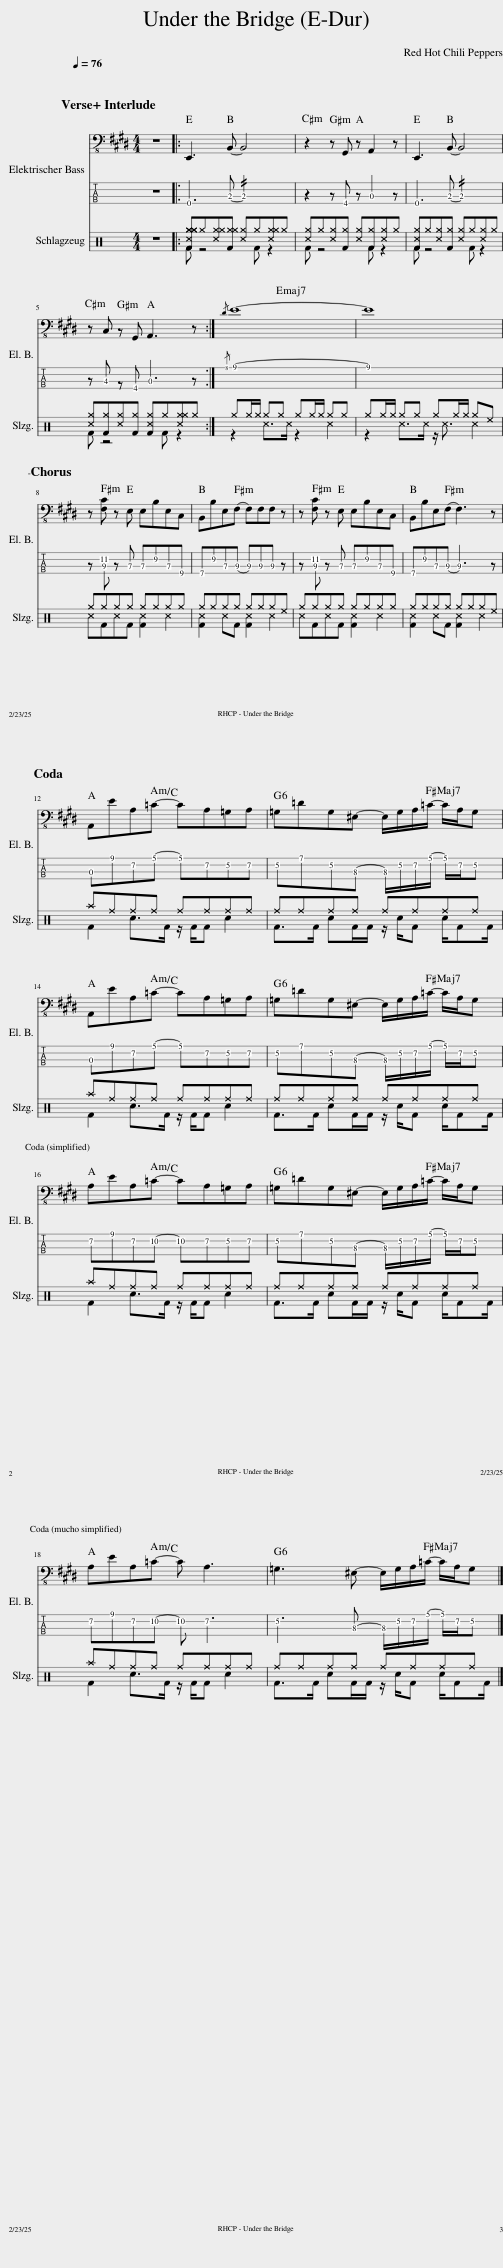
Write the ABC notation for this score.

X:1
%%score { 1 | 2 } ( 3 4 )
L:1/8
M:4/4
I:linebreak $
K:E
V:1 bass-8
V:2 tab stafflines=4 strings="E1,A1,D2,G2 "
V:3 perc
K:none
V:4 perc
K:none
V:1
 z8 |:[Q:1/4=76] E,,3 B,,- B,,4 | z2 z G,, z A,,2 z | E,,3 B,,- B,,4 |$ z C, z G,, A,,3 z :| %5
{/D} E8- | E8 |$ z [F,C] z E, E,B,E,C, | B,,B,E,(F, F,)F,F, z | z [F,C] z E, E,B,E,C, | %10
 B,,B,E,(F, F,3) z |$ A,,EA,=C- CA,=G,A, | =G,=DG,^E,- E,/G,/A,/=C/- C/A,/G, |$ A,,EA,=C- CA,=G,A, | =G,=DG,^E,- E,/G,/A,/=C/- C/A,/G, |$ %15
 A,EA,=C- CA,=G,A, | =G,=DG,^E,- E,/G,/A,/=C/- C/A,/G, |$ A,EA,=C- C A,3 | =G,3 ^E,- E,/G,/A,/=C/- C/A,/G, |] %19
V:2
 x8 |: !4!E,,,3 !3!B,,,- !3!B,,,4 | x2 x !4!G,,, x !3!A,,,2 x | !4!E,,,3 !3!B,,,- !3!B,,,4 |$ x !3!C,, x !4!G,,, !3!A,,,3 x :| %5
{/!1!D,} !1!E,8- | !1!E,8 |$ x [!3!F,,!2!C,] x !3!E,, !3!E,,!2!B,,!3!E,,!4!C,, | !4!B,,,!2!B,,!3!E,,(!3!F,, !3!F,,)!3!F,,!3!F,, x | x [!3!F,,!2!C,] x !3!E,, !3!E,,!2!B,,!3!E,,!4!C,, | %10
 !4!B,,,!2!B,,!3!E,,(!3!F,, !3!F,,3) x |$ !3!A,,,!1!E,!2!A,,!1!=C,- !1!C,!2!A,,!2!=G,,!2!A,, | !2!=G,,!1!=D,!2!G,,!3!^E,,- !3!E,,/!2!G,,/!2!A,,/!1!=C,/- !1!C,/!2!A,,/!2!G,, |$ !3!A,,,!1!E,!2!A,,!1!=C,- !1!C,!2!A,,!2!=G,,!2!A,, | !2!=G,,!1!=D,!2!G,,!3!^E,,- !3!E,,/!2!G,,/!2!A,,/!1!=C,/- !1!C,/!2!A,,/!2!G,, |$ %15
 !2!A,,!1!E,!2!A,,!2!=C,- !2!C,!2!A,,!2!=G,,!2!A,, | !2!=G,,!1!=D,!2!G,,!3!^E,,- !3!E,,/!2!G,,/!2!A,,/!1!=C,/- !1!C,/!2!A,,/!2!G,, |$ !2!A,,!1!E,!2!A,,!2!=C,- !2!C, !2!A,,3 | !2!=G,,3 !3!^E,,- !3!E,,/!2!G,,/!2!A,,/!1!=C,/- !1!C,/!2!A,,/!2!G,, |] %19
V:3
[K:C] z8 |: [F^c^g^g^g^g]^g[^c^g^g][F^g^g] [^c^g]^g[^c^g^g]^g | [^c^g]^g[^c^g][F^g] [^c^g][F^g][^c^g]^g | [F^c^g]^g[^c^g][F^g] [^c^g]^g[^c^g]^g |$ [^c^g][F^g][^c^g][F^g] [F^c^g]^g[^c^g^g]^g :| %5
 ^g^g/^g/ ^g^g ^g^g/^g/ ^g^g | ^g^g/^g/ ^g^g ^g^g/^g/ ^g^e |$ ^g^g^g^g ^g^g^g^g | ^g^g^g^g ^g^g^g^e | ^g^g^g^g ^g^g^g^g | %10
 ^g^g^g^g ^g^g^g^e |$ ^a^f^f^f ^f^f^f^f | ^f^f^f^f ^f^f^f^f |$ ^a^f^f^f ^f^f^f^f | ^f^f^f^f ^f^f^f^f |$ %15
 ^a^f^f^f ^f^f^f^f | ^f^f^f^f ^f^f^f^f |$ ^a^f^f^f ^f^f^f^f | ^f^f^f^f ^f^f^f^f |] %19
V:4
[K:C] x8 |: F z4 F z2 | F z4 F z2 | F z4 F z2 |$ F z4 F z2 :| %5
 z2 ^c>^c z2 ^c2 | z2 ^c>^c z/ ^c3/2 ^c2 |$ ^cF^cF [F^c]2 ^c2 | [F^c]2 ^cF [F^c]2 ^c2 | ^cF^cF [F^c]2 ^c2 | %10
 [F^c]2 ^cF [F^c]2 ^c2 |$ F2 c>F z/ F/F c2 | F>F cF/F/ z/ c/F c/FF/ |$ F2 c>F z/ F/F c2 | F>F cF/F/ z/ c/F c/FF/ |$ %15
 F2 c>F z/ F/F c2 | F>F cF/F/ z/ c/F c/FF/ |$ F2 c>F z/ F/F c2 | F>F cF/F/ z/ c/F c/FF/ |] %19
